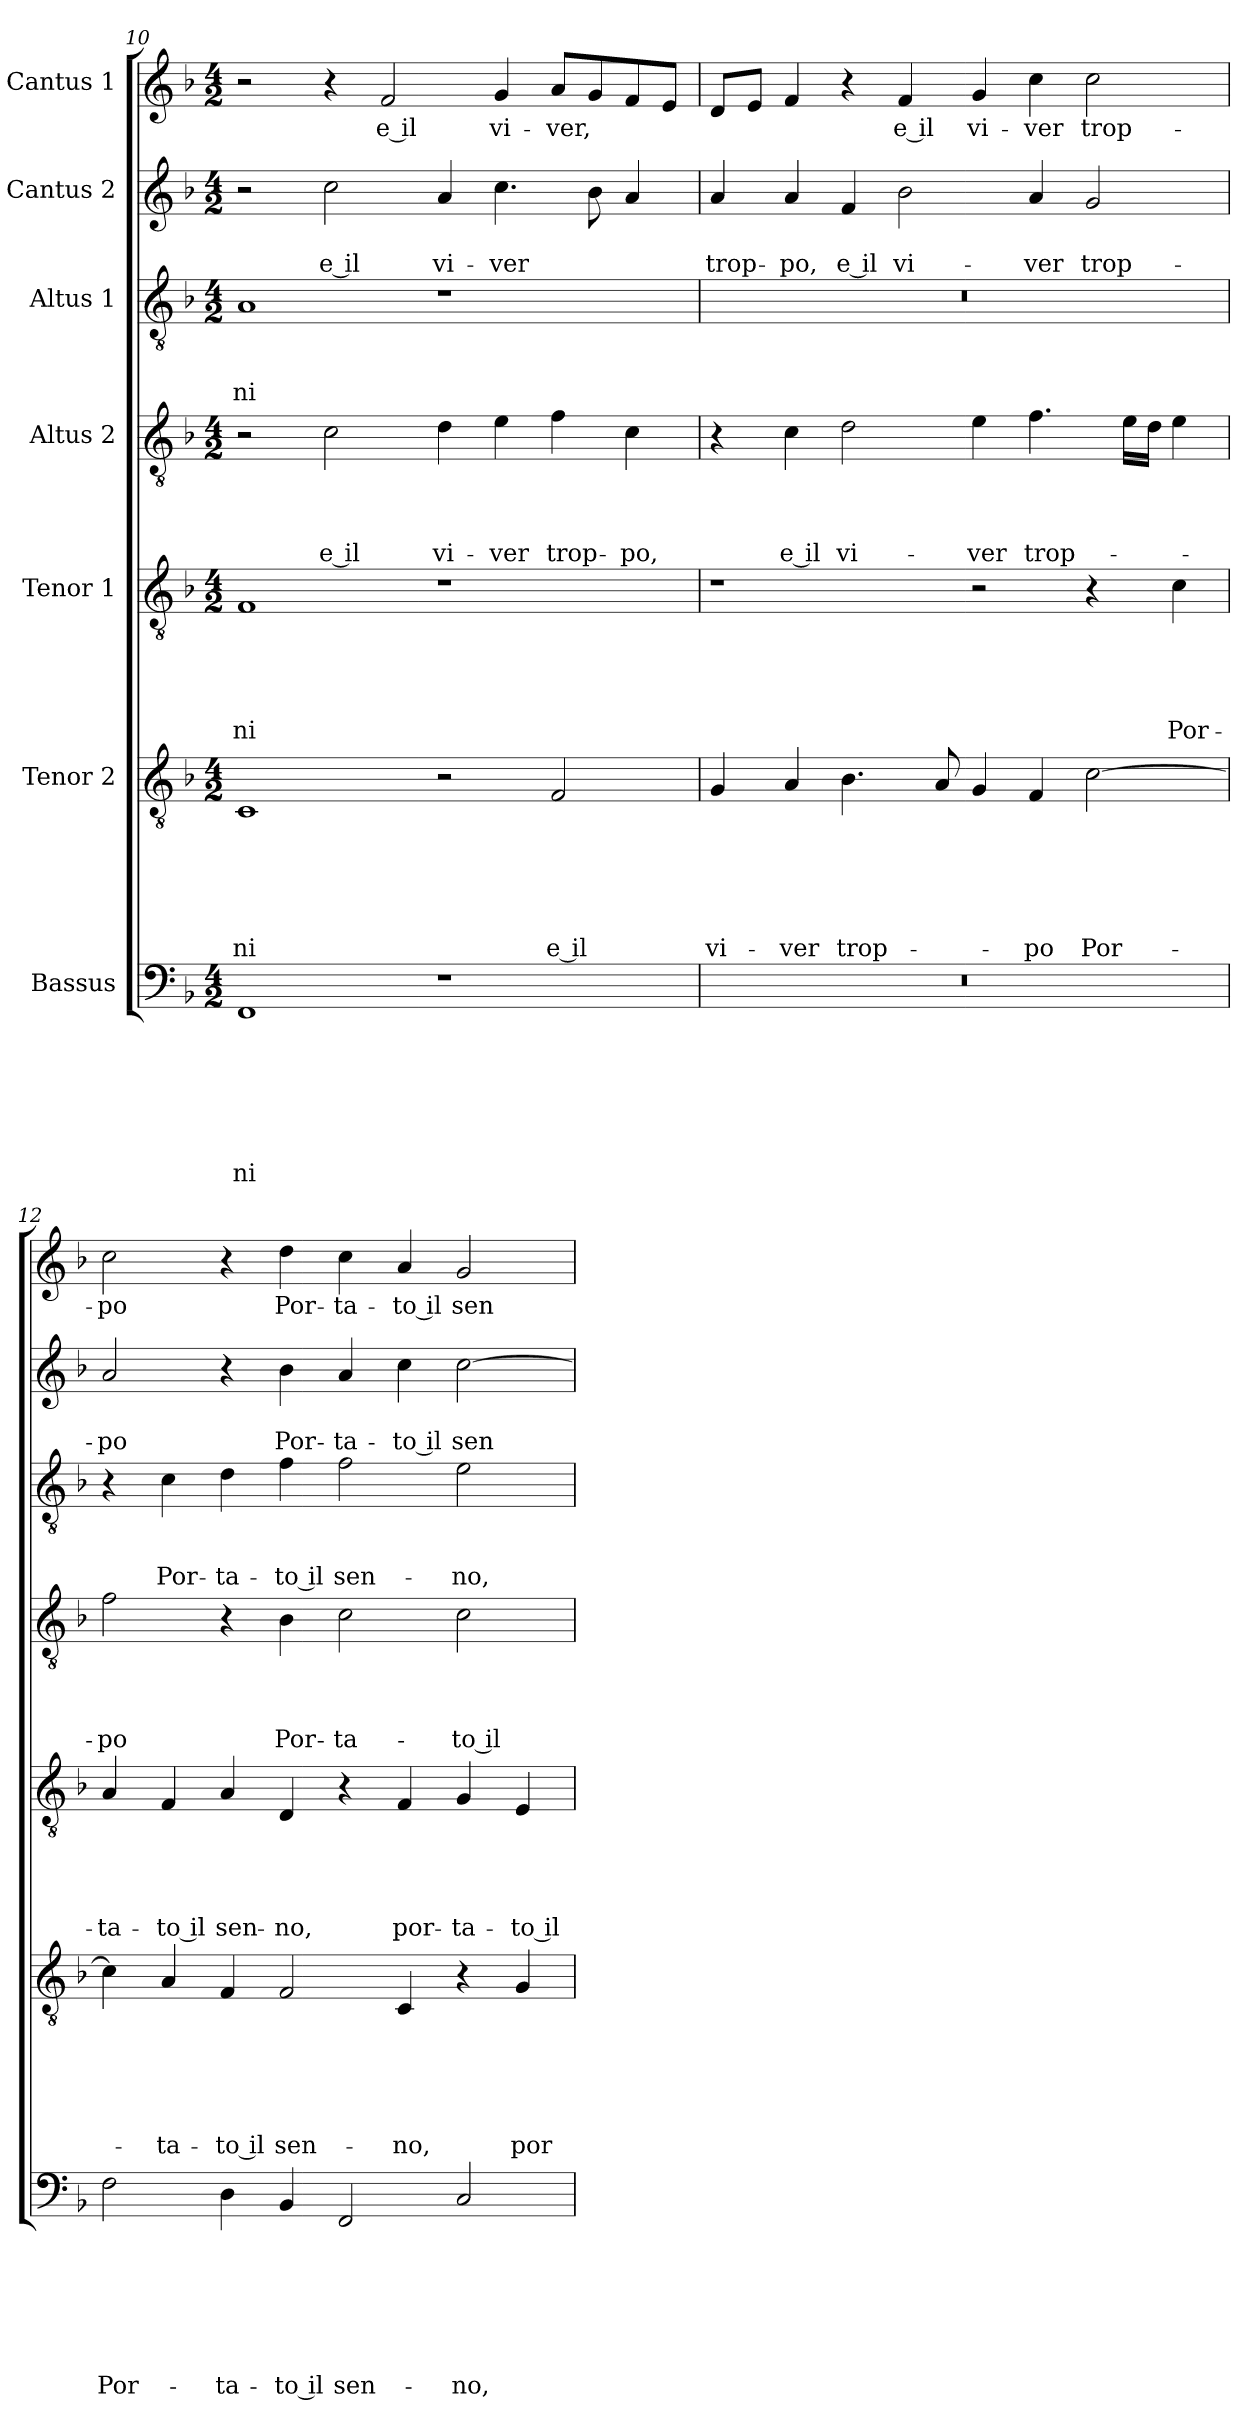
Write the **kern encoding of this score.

**kern	**text	**text	**text	**text	**text	**text	**text	**kern	**text	**text	**text	**text	**text	**text	**kern	**text	**text	**text	**text	**text	**kern	**text	**text	**text	**text	**kern	**text	**text	**text	**kern	**text	**text	**kern	**text
*part7	*part7	*part7	*part7	*part7	*part7	*part7	*part7	*part6	*part6	*part6	*part6	*part6	*part6	*part6	*part5	*part5	*part5	*part5	*part5	*part5	*part4	*part4	*part4	*part4	*part4	*part3	*part3	*part3	*part3	*part2	*part2	*part2	*part1	*part1
*staff7	*staff7	*staff7	*staff7	*staff7	*staff7	*staff7	*staff7	*staff6	*staff6	*staff6	*staff6	*staff6	*staff6	*staff6	*staff5	*staff5	*staff5	*staff5	*staff5	*staff5	*staff4	*staff4	*staff4	*staff4	*staff4	*staff3	*staff3	*staff3	*staff3	*staff2	*staff2	*staff2	*staff1	*staff1
*I"Bassus	*	*	*	*	*	*	*	*I"Tenor 2	*	*	*	*	*	*	*I"Tenor 1	*	*	*	*	*	*I"Altus 2	*	*	*	*	*I"Altus 1	*	*	*	*I"Cantus 2	*	*	*I"Cantus 1	*
*clefF4	*	*	*	*	*	*	*	*clefGv2	*	*	*	*	*	*	*clefGv2	*	*	*	*	*	*clefGv2	*	*	*	*	*clefGv2	*	*	*	*clefG2	*	*	*clefG2	*
*k[b-]	*	*	*	*	*	*	*	*k[b-]	*	*	*	*	*	*	*k[b-]	*	*	*	*	*	*k[b-]	*	*	*	*	*k[b-]	*	*	*	*k[b-]	*	*	*k[b-]	*
*d:	*	*	*	*	*	*	*	*d:	*	*	*	*	*	*	*d:	*	*	*	*	*	*d:	*	*	*	*	*d:	*	*	*	*d:	*	*	*d:	*
*M4/2	*	*	*	*	*	*	*	*M4/2	*	*	*	*	*	*	*M4/2	*	*	*	*	*	*M4/2	*	*	*	*	*M4/2	*	*	*	*M4/2	*	*	*M4/2	*
=10	=10	=10	=10	=10	=10	=10	=10	=10	=10	=10	=10	=10	=10	=10	=10	=10	=10	=10	=10	=10	=10	=10	=10	=10	=10	=10	=10	=10	=10	=10	=10	=10	=10	=10
!	!	!	!	!	!	!	!LO:LY:b	!	!	!	!	!	!	!LO:LY:b	!	!	!	!	!	!LO:LY:b	!	!	!	!	!	!	!	!	!LO:LY:b	!	!	!	!	!
1FF	.	.	.	.	.	.	-ni	1C	.	.	.	.	.	-ni	1F	.	.	.	.	-ni	2r	.	.	.	.	1A	.	.	-ni	2r	.	.	2r	.
!	!	!	!	!	!	!	!	!	!	!	!	!	!	!	!	!	!	!	!	!	!	!	!	!	!LO:LY:b	!	!	!	!	!	!	!LO:LY:b	!	!
.	.	.	.	.	.	.	.	.	.	.	.	.	.	.	.	.	.	.	.	.	2c\	.	.	.	e il	.	.	.	.	2cc\	.	e il	4r	.
!	!	!	!	!	!	!	!	!	!	!	!	!	!	!	!	!	!	!	!	!	!	!	!	!	!	!	!	!	!	!	!	!	!	!LO:LY:b
.	.	.	.	.	.	.	.	.	.	.	.	.	.	.	.	.	.	.	.	.	.	.	.	.	.	.	.	.	.	.	.	.	2f/	e il
!	!	!	!	!	!	!	!	!	!	!	!	!	!	!	!	!	!	!	!	!	!	!	!	!	!LO:LY:b	!	!	!	!	!	!	!LO:LY:b	!	!
1r	.	.	.	.	.	.	.	2r	.	.	.	.	.	.	1r	.	.	.	.	.	4d\	.	.	.	vi-	1r	.	.	.	4a/	.	vi-	.	.
!	!	!	!	!	!	!	!	!	!	!	!	!	!	!	!	!	!	!	!	!	!	!	!	!	!LO:LY:b	!	!	!	!	!	!	!LO:LY:b	!	!LO:LY:b
.	.	.	.	.	.	.	.	.	.	.	.	.	.	.	.	.	.	.	.	.	4e\	.	.	.	-ver	.	.	.	.	4.cc\	.	-ver	4g/	vi-
!	!	!	!	!	!	!	!	!	!	!	!	!	!	!LO:LY:b	!	!	!	!	!	!	!	!	!	!	!LO:LY:b	!	!	!	!	!	!	!	!	!LO:LY:b
.	.	.	.	.	.	.	.	2F/	.	.	.	.	.	e il	.	.	.	.	.	.	4f\	.	.	.	trop-	.	.	.	.	.	.	.	8a/L	-ver,
.	.	.	.	.	.	.	.	.	.	.	.	.	.	.	.	.	.	.	.	.	.	.	.	.	.	.	.	.	.	8b-\	.	.	8g/	.
!	!	!	!	!	!	!	!	!	!	!	!	!	!	!	!	!	!	!	!	!	!	!	!	!	!LO:LY:b	!	!	!	!	!	!	!	!	!
.	.	.	.	.	.	.	.	.	.	.	.	.	.	.	.	.	.	.	.	.	4c\	.	.	.	-po,	.	.	.	.	4a/	.	.	8f/	.
.	.	.	.	.	.	.	.	.	.	.	.	.	.	.	.	.	.	.	.	.	.	.	.	.	.	.	.	.	.	.	.	.	8e/J	.
=11	=11	=11	=11	=11	=11	=11	=11	=11	=11	=11	=11	=11	=11	=11	=11	=11	=11	=11	=11	=11	=11	=11	=11	=11	=11	=11	=11	=11	=11	=11	=11	=11	=11	=11
!	!	!	!	!	!	!	!	!	!	!	!	!	!	!LO:LY:b	!	!	!	!	!	!	!	!	!	!	!	!	!	!	!	!	!	!LO:LY:b	!	!
0r	.	.	.	.	.	.	.	4G/	.	.	.	.	.	vi-	1r	.	.	.	.	.	4r	.	.	.	.	0r	.	.	.	4a/	.	trop-	8d/L	.
.	.	.	.	.	.	.	.	.	.	.	.	.	.	.	.	.	.	.	.	.	.	.	.	.	.	.	.	.	.	.	.	.	8e/J	.
!	!	!	!	!	!	!	!	!	!	!	!	!	!	!LO:LY:b	!	!	!	!	!	!	!	!	!	!	!LO:LY:b	!	!	!	!	!	!	!LO:LY:b	!	!
.	.	.	.	.	.	.	.	4A/	.	.	.	.	.	-ver	.	.	.	.	.	.	4c\	.	.	.	e il	.	.	.	.	4a/	.	-po,	4f/	.
!	!	!	!	!	!	!	!	!	!	!	!	!	!	!LO:LY:b	!	!	!	!	!	!	!	!	!	!	!LO:LY:b	!	!	!	!	!	!	!LO:LY:b	!	!
.	.	.	.	.	.	.	.	4.B-\	.	.	.	.	.	trop-	.	.	.	.	.	.	2d\	.	.	.	vi-	.	.	.	.	4f/	.	e il	4r	.
!	!	!	!	!	!	!	!	!	!	!	!	!	!	!	!	!	!	!	!	!	!	!	!	!	!	!	!	!	!	!	!	!LO:LY:b	!	!LO:LY:b
.	.	.	.	.	.	.	.	.	.	.	.	.	.	.	.	.	.	.	.	.	.	.	.	.	.	.	.	.	.	2b-\	.	vi-	4f/	e il
.	.	.	.	.	.	.	.	8A/	.	.	.	.	.	.	.	.	.	.	.	.	.	.	.	.	.	.	.	.	.	.	.	.	.	.
!	!	!	!	!	!	!	!	!	!	!	!	!	!	!	!	!	!	!	!	!	!	!	!	!	!LO:LY:b	!	!	!	!	!	!	!	!	!LO:LY:b
.	.	.	.	.	.	.	.	4G/	.	.	.	.	.	.	2r	.	.	.	.	.	4e\	.	.	.	-ver	.	.	.	.	.	.	.	4g/	vi-
!	!	!	!	!	!	!	!	!	!	!	!	!	!	!LO:LY:b	!	!	!	!	!	!	!	!	!	!	!LO:LY:b	!	!	!	!	!	!	!LO:LY:b	!	!LO:LY:b
.	.	.	.	.	.	.	.	4F/	.	.	.	.	.	-po	.	.	.	.	.	.	4.f\	.	.	.	trop-	.	.	.	.	4a/	.	-ver	4cc\	-ver
!	!	!	!	!	!	!	!	!	!	!	!	!	!	!LO:LY:b	!	!	!	!	!	!	!	!	!	!	!	!	!	!	!	!	!	!LO:LY:b	!	!LO:LY:b
.	.	.	.	.	.	.	.	[2c\	.	.	.	.	.	Por-	4r	.	.	.	.	.	.	.	.	.	.	.	.	.	.	2g/	.	trop-	2cc\	trop-
.	.	.	.	.	.	.	.	.	.	.	.	.	.	.	.	.	.	.	.	.	16e\LL	.	.	.	.	.	.	.	.	.	.	.	.	.
.	.	.	.	.	.	.	.	.	.	.	.	.	.	.	.	.	.	.	.	.	16d\JJ	.	.	.	.	.	.	.	.	.	.	.	.	.
!	!	!	!	!	!	!	!	!	!	!	!	!	!	!	!	!	!	!	!	!LO:LY:b	!	!	!	!	!	!	!	!	!	!	!	!	!	!
.	.	.	.	.	.	.	.	.	.	.	.	.	.	.	4c\	.	.	.	.	Por-	4e\	.	.	.	.	.	.	.	.	.	.	.	.	.
=12	=12	=12	=12	=12	=12	=12	=12	=12	=12	=12	=12	=12	=12	=12	=12	=12	=12	=12	=12	=12	=12	=12	=12	=12	=12	=12	=12	=12	=12	=12	=12	=12	=12	=12
!	!	!	!	!	!	!	!LO:LY:b	!	!	!	!	!	!	!	!	!	!	!	!	!LO:LY:b	!	!	!	!	!LO:LY:b	!	!	!	!	!	!	!LO:LY:b	!	!LO:LY:b
2F\	.	.	.	.	.	.	Por-	4c\]	.	.	.	.	.	.	4A/	.	.	.	.	-ta-	2f\	.	.	.	-po	4r	.	.	.	2a/	.	-po	2cc\	-po
!	!	!	!	!	!	!	!	!	!	!	!	!	!	!LO:LY:b	!	!	!	!	!	!LO:LY:b	!	!	!	!	!	!	!	!	!LO:LY:b	!	!	!	!	!
.	.	.	.	.	.	.	.	4A/	.	.	.	.	.	-ta-	4F/	.	.	.	.	-to il	.	.	.	.	.	4c\	.	.	Por-	.	.	.	.	.
!	!	!	!	!	!	!	!LO:LY:b	!	!	!	!	!	!	!LO:LY:b	!	!	!	!	!	!LO:LY:b	!	!	!	!	!	!	!	!	!LO:LY:b	!	!	!	!	!
4D\	.	.	.	.	.	.	-ta-	4F/	.	.	.	.	.	-to il	4A/	.	.	.	.	sen-	4r	.	.	.	.	4d\	.	.	-ta-	4r	.	.	4r	.
!	!	!	!	!	!	!	!LO:LY:b	!	!	!	!	!	!	!LO:LY:b	!	!	!	!	!	!LO:LY:b	!	!	!	!	!LO:LY:b	!	!	!	!LO:LY:b	!	!	!LO:LY:b	!	!LO:LY:b
4BB-/	.	.	.	.	.	.	-to il	2F/	.	.	.	.	.	sen-	4D/	.	.	.	.	-no,	4B-\	.	.	.	Por-	4f\	.	.	-to il	4b-\	.	Por-	4dd\	Por-
!	!	!	!	!	!	!	!LO:LY:b	!	!	!	!	!	!	!	!	!	!	!	!	!	!	!	!	!	!LO:LY:b	!	!	!	!LO:LY:b	!	!	!LO:LY:b	!	!LO:LY:b
2FF/	.	.	.	.	.	.	sen-	.	.	.	.	.	.	.	4r	.	.	.	.	.	2c\	.	.	.	-ta-	2f\	.	.	sen-	4a/	.	-ta-	4cc\	-ta-
!	!	!	!	!	!	!	!	!	!	!	!	!	!	!LO:LY:b	!	!	!	!	!	!LO:LY:b	!	!	!	!	!	!	!	!	!	!	!	!LO:LY:b	!	!LO:LY:b
.	.	.	.	.	.	.	.	4C/	.	.	.	.	.	-no,	4F/	.	.	.	.	por-	.	.	.	.	.	.	.	.	.	4cc\	.	-to il	4a/	-to il
!	!	!	!	!	!	!	!LO:LY:b	!	!	!	!	!	!	!	!	!	!	!	!	!LO:LY:b	!	!	!	!	!LO:LY:b	!	!	!	!LO:LY:b	!	!	!LO:LY:b	!	!LO:LY:b
2C/	.	.	.	.	.	.	-no,	4r	.	.	.	.	.	.	4G/	.	.	.	.	-ta-	2c\	.	.	.	-to il	2e\	.	.	-no,	[2cc\	.	sen-	2g/	sen-
!	!	!	!	!	!	!	!	!	!	!	!	!	!	!LO:LY:b	!	!	!	!	!	!LO:LY:b	!	!	!	!	!	!	!	!	!	!	!	!	!	!
.	.	.	.	.	.	.	.	4G/	.	.	.	.	.	por-	4E/	.	.	.	.	-to il	.	.	.	.	.	.	.	.	.	.	.	.	.	.
=	=	=	=	=	=	=	=	=	=	=	=	=	=	=	=	=	=	=	=	=	=	=	=	=	=	=	=	=	=	=	=	=	=	=
*-	*-	*-	*-	*-	*-	*-	*-	*-	*-	*-	*-	*-	*-	*-	*-	*-	*-	*-	*-	*-	*-	*-	*-	*-	*-	*-	*-	*-	*-	*-	*-	*-	*-	*-
